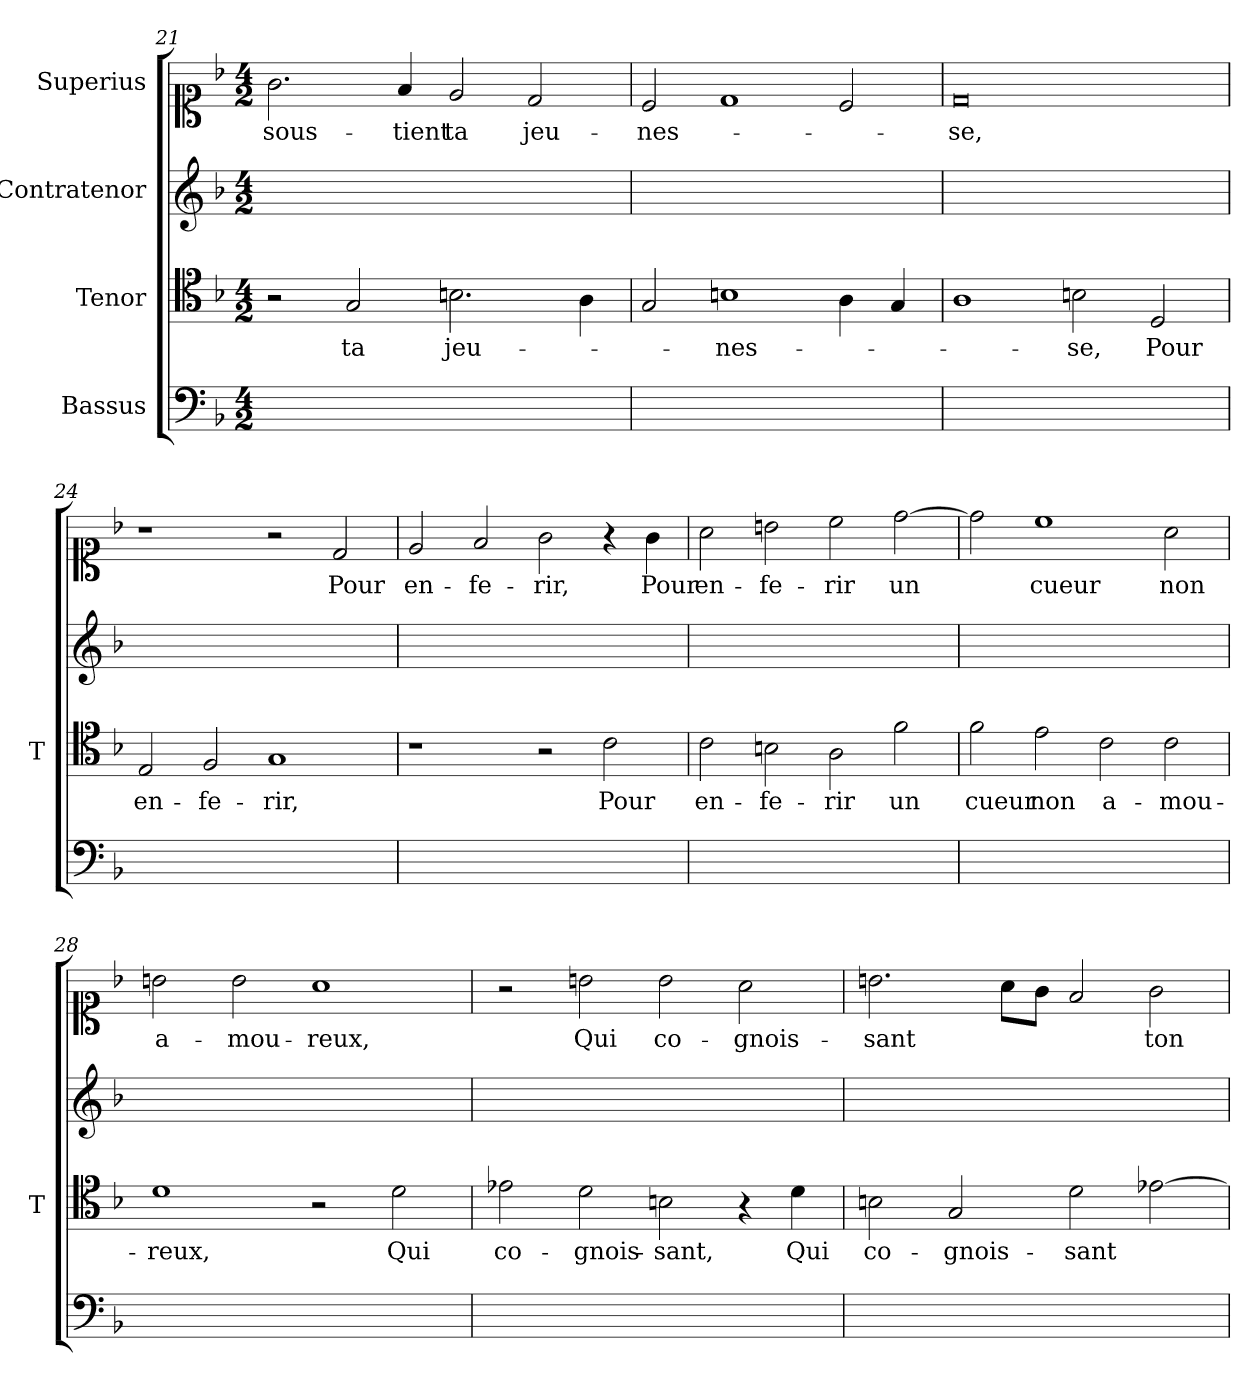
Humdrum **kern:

**kern	**kern	**text	**kern	**kern	**text
*part4	*part3	*part3	*part2	*part1	*part1
*staff4	*staff3	*staff3	*staff2	*staff1	*staff1
*I"Bassus	*I"Tenor	*	*I"Contratenor	*I"Superius	*
*	*I'T	*	*	*	*
*clefF4	*clefC4	*	*clefG2	*clefC1	*
*k[b-]	*k[b-]	*	*k[b-]	*k[b-]	*
*M4/2	*M4/2	*	*M4/2	*M4/2	*
=21	=21	=21	=21	=21	=21
0ryy	2r	.	0ryy	2.g	sous-
.	2G	-ta	.	.	.
.	.	.	.	4f	-tient
.	2.B	jeu-	.	2e	-ta
.	.	.	.	2d	jeu-
.	4A	.	.	.	.
=22	=22	=22	=22	=22	=22
0ryy	2G	.	0ryy	2c	nes-
.	1B	nes-	.	1d	.
.	4A	.	.	2c	.
.	4G	.	.	.	.
=23	=23	=23	=23	=23	=23
0ryy	1A	.	0ryy	0d	-se,
.	2B	-se,	.	.	.
.	2D	-Pour	.	.	.
=24	=24	=24	=24	=24	=24
0ryy	2E	en-	0ryy	1r	.
.	2F	fe-	.	.	.
.	1G	-rir,	.	2r	.
.	.	.	.	2d	-Pour
=25	=25	=25	=25	=25	=25
0ryy	1r	.	0ryy	2e	en-
.	.	.	.	2f	fe-
.	2r	.	.	2g	-rir,
.	2c	-Pour	.	4r	.
.	.	.	.	4g	-Pour
=26	=26	=26	=26	=26	=26
0ryy	2c	en-	0ryy	2a	en-
.	2B	fe-	.	2bn	fe-
.	2A	-rir	.	2cc	-rir
.	2f	-un	.	[2dd	-un
=27	=27	=27	=27	=27	=27
0ryy	2f	-cueur	0ryy	2dd]	.
.	2e	-non	.	1cc	-cueur
.	2c	a-	.	.	.
.	2c	mou-	.	2a	-non
=28	=28	=28	=28	=28	=28
0ryy	1d	-reux,	0ryy	2bn	a-
.	.	.	.	2b	mou-
.	2r	.	.	1a	-reux,
.	2d	-Qui	.	.	.
=29	=29	=29	=29	=29	=29
0ryy	2e-X	co-	0ryy	2r	.
.	2d	gnois-	.	2bn	-Qui
.	2B	-sant,	.	2b	co-
.	4r	.	.	2a	gnois-
.	4d	-Qui	.	.	.
=30	=30	=30	=30	=30	=30
0ryy	2B	co-	0ryy	2.bn	-sant
.	2G	gnois-	.	.	.
.	.	.	.	8aL	.
.	.	.	.	8gJ	.
.	2d	-sant	.	2f	.
.	[2e-X	.	.	2g	-ton
=	=	=	=	=	=
*-	*-	*-	*-	*-	*-
